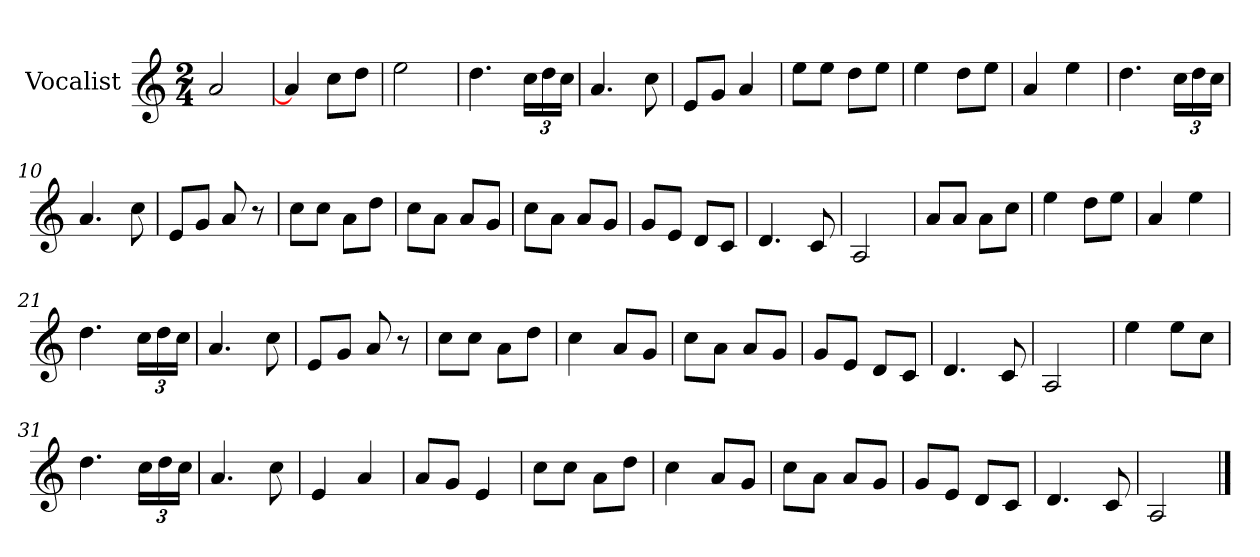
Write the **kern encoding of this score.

**kern
*part1
*staff1
*I"Vocalist
*k[]
*C:
*M2/4
=
2a
=1
4a]
8ccL
8ddJ
=2
2ee
=3
4.dd
24ccLL
24dd
24ccJJ
=4
4.a
8cc
=5
8eL
8gJ
4a
=6
8eeL
8eeJ
8ddL
8eeJ
=7
4ee
8ddL
8eeJ
=8
4a
4ee
=9
4.dd
24ccLL
24dd
24ccJJ
=10
4.a
8cc
=11
8eL
8gJ
8a
8r
=12
8ccL
8ccJ
8aL
8ddJ
=13
8ccL
8aJ
8aL
8gJ
=14
8ccL
8aJ
8aL
8gJ
=15
8gL
8eJ
8dL
8cJ
=16
4.d
8c
=17
2A
=18
8aL
8aJ
8aL
8ccJ
=19
4ee
8ddL
8eeJ
=20
4a
4ee
=21
4.dd
24ccLL
24dd
24ccJJ
=22
4.a
8cc
=23
8eL
8gJ
8a
8r
=24
8ccL
8ccJ
8aL
8ddJ
=25
4cc
8aL
8gJ
=26
8ccL
8aJ
8aL
8gJ
=27
8gL
8eJ
8dL
8cJ
=28
4.d
8c
=29
2A
=30
4ee
8eeL
8ccJ
=31
4.dd
24ccLL
24dd
24ccJJ
=32
4.a
8cc
=33
4e
4a
=34
8aL
8gJ
4e
=35
8ccL
8ccJ
8aL
8ddJ
=36
4cc
8aL
8gJ
=37
8ccL
8aJ
8aL
8gJ
=38
8gL
8eJ
8dL
8cJ
=39
4.d
8c
=40
2A
==
*-
